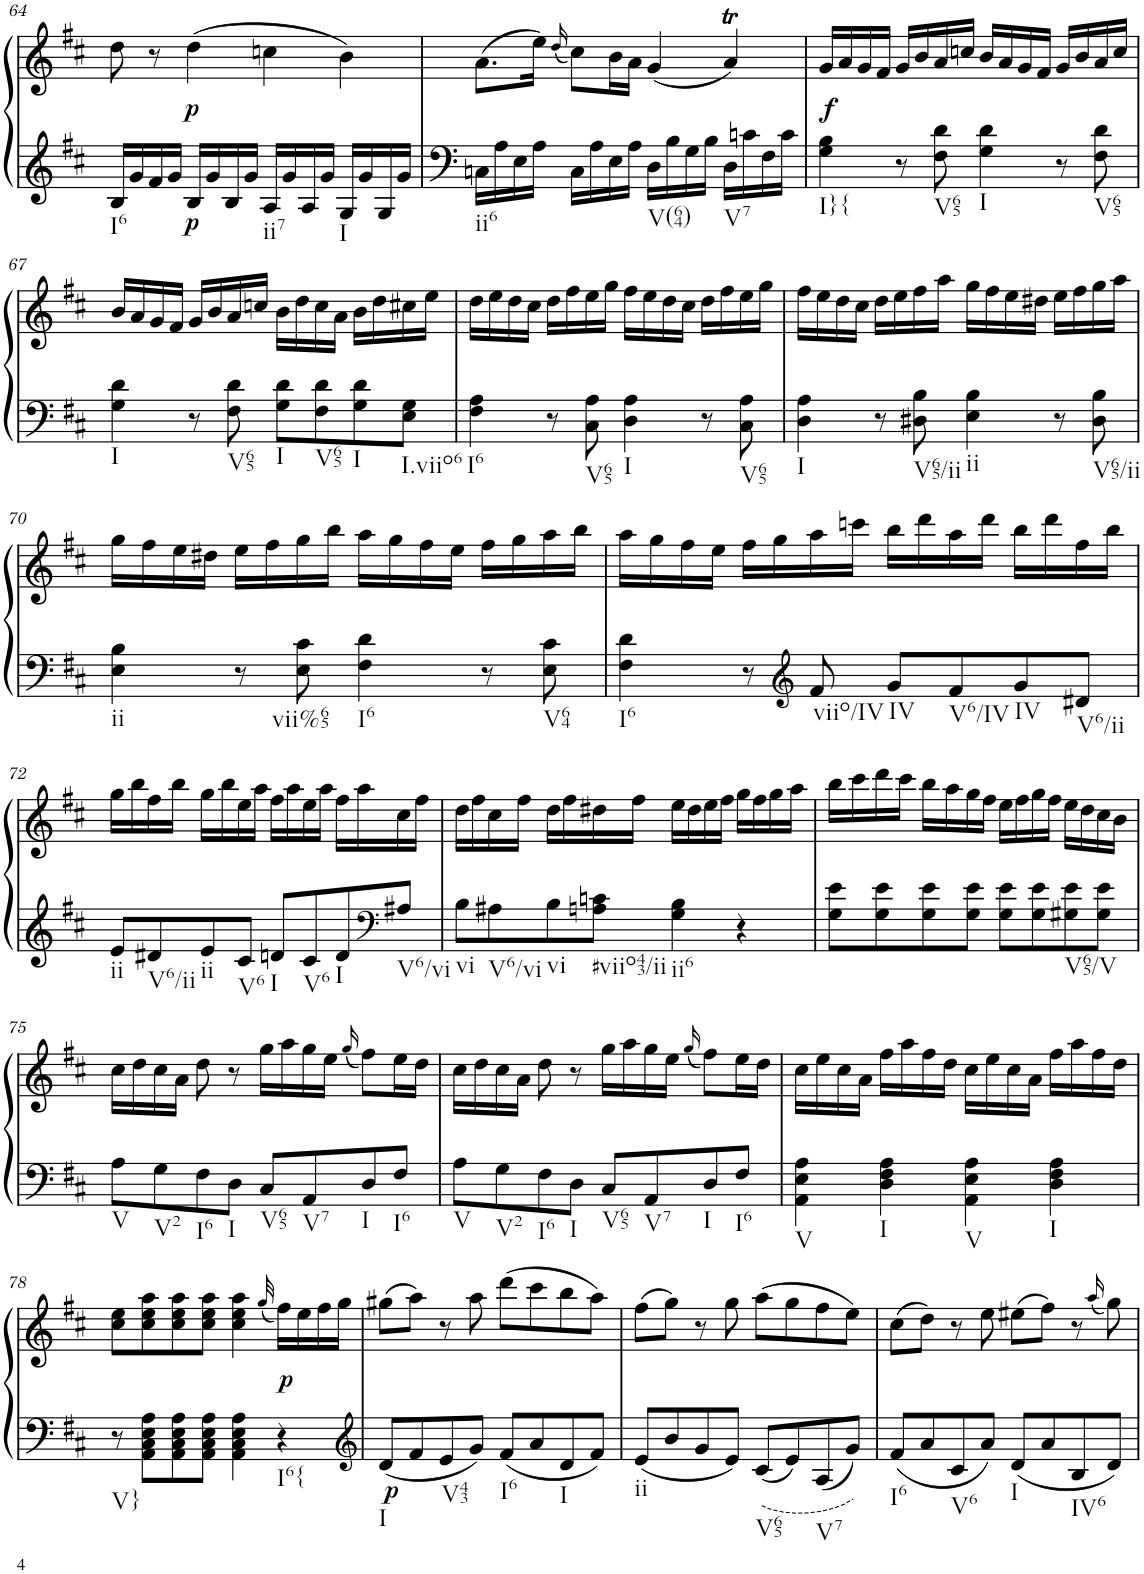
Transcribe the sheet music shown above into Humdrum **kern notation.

**kern	**kern	**dynam
*part1	*part1	*part1
*staff2	*staff1	*staff1/2
*I"Piano, Piano right	*	*
*I'Pno.	*	*
!!LO:PB:g=z
*clefG2	*clefG2	*
*k[f#c#]	*k[f#c#]	*
*M4/4	*M4/4	*
*met(c)	*met(c)	*
=64	=64	=64
!LO:TX:b:t=I6	!	!
16B/LL	8dd\	.
16g/	.	.
16f#/	8r	.
16g/JJ	.	.
!	!	!LO:DY:b=2
!	!	!LO:DY:n=1:b
16B/LL	(4dd\	p p
16g/	.	.
16B/	.	.
16g/JJ	.	.
!LO:TX:b:t=ii7	!	!
16A/LL	4ccn\	.
16g/	.	.
16A/	.	.
16g/JJ	.	.
!LO:TX:b:t=I	!	!
16G/LL	4b\)	.
16g/	.	.
16G/	.	.
16g/JJ	.	.
=65	=65	=65
!LO:TX:b:t=ii6	!	!
16Cn\LL	(8.a\L	.
16A\	.	.
16E\	.	.
16A\JJ	16ee\Jk)	.
.	(16qdd/	.
16C\LL	8cc#\L)	.
16A\	.	.
16E\	16b\L	.
16A\JJ	16a\JJ	.
!LO:TX:b:t=V(64)	!	!
16D\LL	(4g/	.
16B\	.	.
16G\	.	.
16B\JJ	.	.
!LO:TX:b:t=V7	!	!
16D\LL	4aT/)	.
16cn\	.	.
16F#\	.	.
16c\JJ	.	.
=66	=66	=66
!LO:TX:b:t=I}{	!	!
!	!	!LO:DY:b
4G\ 4B\	16g/LL	f
.	16a/	.
.	16g/	.
.	16f#/JJ	.
8r	16g/LL	.
.	16b/	.
!LO:TX:b:t=V65	!	!
8F#\ 8d\	16a/	.
.	16ccn/JJ	.
!LO:TX:b:t=I	!	!
4G\ 4d\	16b/LL	.
.	16a/	.
.	16g/	.
.	16f#/JJ	.
8r	16g/LL	.
.	16b/	.
!LO:TX:b:t=V65	!	!
8F#\ 8d\	16a/	.
.	16cc/JJ	.
!!LO:LB:g=z
=67	=67	=67
!LO:TX:b:t=I	!	!
4G\ 4d\	16b/LL	.
.	16a/	.
.	16g/	.
.	16f#/JJ	.
8r	16g/LL	.
.	16b/	.
!LO:TX:b:t=V65	!	!
8F#\ 8d\	16a/	.
.	16ccn/JJ	.
!LO:TX:b:t=I	!	!
8G\ 8d\L	16b\LL	.
.	16dd\	.
!LO:TX:b:t=V65	!	!
8F#\ 8d\	16cc\	.
.	16a\JJ	.
!LO:TX:b:t=I	!	!
8G\ 8d\	16b\LL	.
.	16dd\	.
!LO:TX:b:t=I.viio6	!	!
8E\ 8G\J	16cc#X\	.
.	16ee\JJ	.
=68	=68	=68
!LO:TX:b:t=I6	!	!
4F#\ 4A\	16dd\LL	.
.	16ee\	.
.	16dd\	.
.	16cc#\JJ	.
8r	16dd\LL	.
.	16ff#\	.
!LO:TX:b:t=V65	!	!
8C#\ 8A\	16ee\	.
.	16gg\JJ	.
!LO:TX:b:t=I	!	!
4D\ 4A\	16ff#\LL	.
.	16ee\	.
.	16dd\	.
.	16cc#\JJ	.
8r	16dd\LL	.
.	16ff#\	.
!LO:TX:b:t=V65	!	!
8C#\ 8A\	16ee\	.
.	16gg\JJ	.
=69	=69	=69
!LO:TX:b:t=I	!	!
4D\ 4A\	16ff#\LL	.
.	16ee\	.
.	16dd\	.
.	16cc#\JJ	.
8r	16dd\LL	.
.	16ee\	.
!LO:TX:b:t=V65/ii	!	!
8D#X\ 8B\	16ff#\	.
.	16aa\JJ	.
!LO:TX:b:t=ii	!	!
4E\ 4B\	16gg\LL	.
.	16ff#\	.
.	16ee\	.
.	16dd#X\JJ	.
8r	16ee\LL	.
.	16ff#\	.
!LO:TX:b:t=V65/ii	!	!
8D#\ 8B\	16gg\	.
.	16aa\JJ	.
!!LO:LB:g=z
=70	=70	=70
!LO:TX:b:t=ii	!	!
4E\ 4B\	16gg\LL	.
.	16ff#\	.
.	16ee\	.
.	16dd#X\JJ	.
8r	16ee\LL	.
.	16ff#\	.
!LO:TX:b:t=vii%65	!	!
8E\ 8c#\	16gg\	.
.	16bb\JJ	.
!LO:TX:b:t=I6	!	!
4F#\ 4d\	16aa\LL	.
.	16gg\	.
.	16ff#\	.
.	16ee\JJ	.
8r	16ff#\LL	.
.	16gg\	.
!LO:TX:b:t=V64	!	!
8E\ 8c#\	16aa\	.
.	16bb\JJ	.
=71	=71	=71
!LO:TX:b:t=I6	!	!
4F#\ 4d\	16aa\LL	.
.	16gg\	.
.	16ff#\	.
.	16ee\JJ	.
8r	16ff#\LL	.
.	16gg\	.
*clefG2	*	*
!LO:TX:b:t=viio/IV	!	!
8f#/	16aa\	.
.	16cccn\JJ	.
!LO:TX:b:t=IV	!	!
8g/L	16bb\LL	.
.	16ddd\	.
!LO:TX:b:t=V6/IV	!	!
8f#/	16aa\	.
.	16ddd\JJ	.
!LO:TX:b:t=IV	!	!
8g/	16bb\LL	.
.	16ddd\	.
!LO:TX:b:t=V6/ii	!	!
8d#X/J	16ff#\	.
.	16bb\JJ	.
!!LO:LB:g=z
=72	=72	=72
!LO:TX:b:t=ii	!	!
8e/L	16gg\LL	.
.	16bb\	.
!LO:TX:b:t=V6/ii	!	!
8d#X/	16ff#\	.
.	16bb\JJ	.
!LO:TX:b:t=ii	!	!
8e/	16gg\LL	.
.	16bb\	.
!LO:TX:b:t=V6	!	!
8c#/J	16ee\	.
.	16aa\JJ	.
!LO:TX:b:t=I	!	!
8dn/L	16ff#\LL	.
.	16aa\	.
!LO:TX:b:t=V6	!	!
8c#/	16ee\	.
.	16aa\JJ	.
!LO:TX:b:t=I	!	!
8d/	16ff#\LL	.
.	16aa\	.
*clefF4	*	*
!LO:TX:b:t=V6/vi	!	!
8A#X/J	16cc#\	.
.	16ff#\JJ	.
=73	=73	=73
!LO:TX:b:t=vi	!	!
8B\L	16dd\LL	.
.	16ff#\	.
!LO:TX:b:t=V6/vi	!	!
8A#X\	16cc#\	.
.	16ff#\JJ	.
!LO:TX:b:t=vi	!	!
8B\	16dd\LL	.
.	16ff#\	.
!LO:TX:b:t=#viio43/ii	!	!
8An\ 8cn\J	16dd#X\	.
.	16ff#\JJ	.
!LO:TX:b:t=ii6	!	!
4G\ 4B\	16ee\LL	.
.	16dd#\	.
.	16ee\	.
.	16ff#\JJ	.
4r	16gg\LL	.
.	16ff#\	.
.	16gg\	.
.	16aa\JJ	.
=74	=74	=74
8G\ 8e\L	16bb\LL	.
.	16ccc#\	.
8G\ 8e\	16ddd\	.
.	16ccc#\JJ	.
8G\ 8e\	16bb\LL	.
.	16aa\	.
8G\ 8e\J	16gg\	.
.	16ff#\JJ	.
8G\ 8e\L	16ee\LL	.
.	16ff#\	.
8G\ 8e\	16gg\	.
.	16ff#\JJ	.
!LO:TX:b:t=V65/V	!	!
8G#X\ 8e\	16ee\LL	.
.	16dd\	.
8G#\ 8e\J	16cc#\	.
.	16b\JJ	.
!!LO:LB:g=z
=75	=75	=75
!LO:TX:b:t=V	!	!
8A\L	16cc#\LL	.
.	16dd\	.
!LO:TX:b:t=V2	!	!
8G\	16cc#\	.
.	16a\JJ	.
!LO:TX:b:t=I6	!	!
8F#\	8dd\	.
!LO:TX:b:t=I	!	!
8D\J	8r	.
!LO:TX:b:t=V65	!	!
8C#/L	16gg\LL	.
.	16aa\	.
!LO:TX:b:t=V7	!	!
8AA/	16gg\	.
.	16ee\JJ	.
.	(16qgg/	.
!LO:TX:b:t=I	!	!
8D/	8ff#\L)	.
!LO:TX:b:t=I6	!	!
8F#/J	16ee\L	.
.	16dd\JJ	.
=76	=76	=76
!LO:TX:b:t=V	!	!
8A\L	16cc#\LL	.
.	16dd\	.
!LO:TX:b:t=V2	!	!
8G\	16cc#\	.
.	16a\JJ	.
!LO:TX:b:t=I6	!	!
8F#\	8dd\	.
!LO:TX:b:t=I	!	!
8D\J	8r	.
!LO:TX:b:t=V65	!	!
8C#/L	16gg\LL	.
.	16aa\	.
!LO:TX:b:t=V7	!	!
8AA/	16gg\	.
.	16ee\JJ	.
.	(16qgg/	.
!LO:TX:b:t=I	!	!
8D/	8ff#\L)	.
!LO:TX:b:t=I6	!	!
8F#/J	16ee\L	.
.	16dd\JJ	.
=77	=77	=77
!LO:TX:b:t=V	!	!
4AA\ 4E\ 4A\	16cc#\LL	.
.	16ee\	.
.	16cc#\	.
.	16a\JJ	.
!LO:TX:b:t=I	!	!
4D\ 4F#\ 4A\	16ff#\LL	.
.	16aa\	.
.	16ff#\	.
.	16dd\JJ	.
!LO:TX:b:t=V	!	!
4AA\ 4E\ 4A\	16cc#\LL	.
.	16ee\	.
.	16cc#\	.
.	16a\JJ	.
!LO:TX:b:t=I	!	!
4D\ 4F#\ 4A\	16ff#\LL	.
.	16aa\	.
.	16ff#\	.
.	16dd\JJ	.
!!LO:LB:g=z
=78	=78	=78
!LO:TX:b:t=V}	!	!
8r	8cc#\ 8ee\L	.
8AA\ 8C#\ 8E\ 8A\L	8cc#\ 8ee\ 8aa\	.
8AA\ 8C#\ 8E\ 8A\	8cc#\ 8ee\ 8aa\	.
8AA\ 8C#\ 8E\ 8A\J	8cc#\ 8ee\ 8aa\J	.
4AA\ 4C#\ 4E\ 4A\	4cc#\ 4ee\ 4aa\	.
.	(32qgg/	.
!LO:TX:b:t=I6{	!	!
!	!	!LO:DY:b
4r	16ff#\LL)	p
.	16ee\	.
.	16ff#\	.
.	16gg\JJ	.
=79	=79	=79
*clefG2	*	*
!LO:TX:b:t=I	!	!
!	!	!LO:DY:b=2
8d/L	(8gg#X\L	p
8f#/	8aa\J)	.
!LO:TX:b:t=V43	!	!
8e/	8r	.
8g/J	8aa\	.
!LO:TX:b:t=I6	!	!
8f#/L	(8ddd\L	.
8a/	8ccc#\	.
!LO:TX:b:t=I	!	!
8d/	8bb\	.
8f#/J	8aa\J)	.
=80	=80	=80
!LO:TX:b:t=ii	!	!
8e/L	(8ff#\L	.
8b/	8gg\J)	.
8g/	8r	.
8e/J	8gg\	.
!LO:TX:b:t=V65	!	!
8c#/L	(8aa\L	.
8e/	8gg\	.
!LO:TX:b:t=V7	!	!
8A/	8ff#\	.
8g/J	8ee\J)	.
=81	=81	=81
!LO:TX:b:t=I6	!	!
8f#/L	(8cc#\L	.
8a/	8dd\J)	.
!LO:TX:b:t=V6	!	!
8c#/	8r	.
8a/J	8ee\	.
!LO:TX:b:t=I	!	!
8d/L	(8ee#X\L	.
8a/	8ff#\J)	.
!LO:TX:b:t=IV6	!	!
8B/	8r	.
.	(16qaa/	.
8d/J	8gg\)	.
=	=	=
*-	*-	*-
